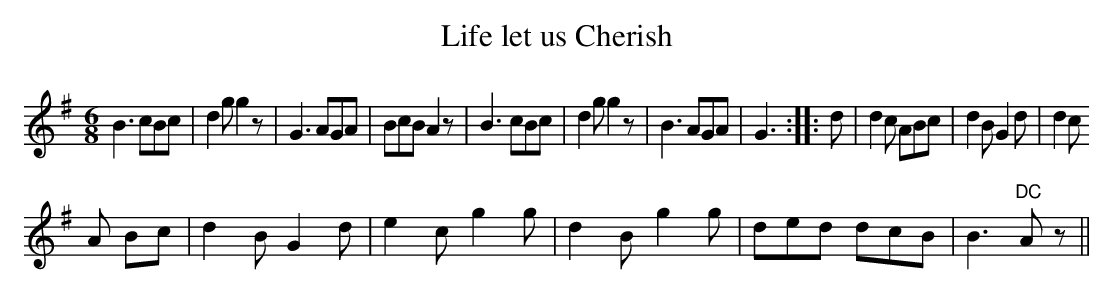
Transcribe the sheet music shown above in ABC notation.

X:1
T:Life let us Cherish
M:6/8
L:1/8
K:G major
B3cBc|d2gg2z|G3AGA|BcBA2z|B3cBc|d2gg2z|B3AGA|G3:||:d|d2c ABc|d2BG2d|d2c
A
Bc|d2BG2d|e2cg2g|d2Bg2g|ded dcB|B3"DC"Az||
